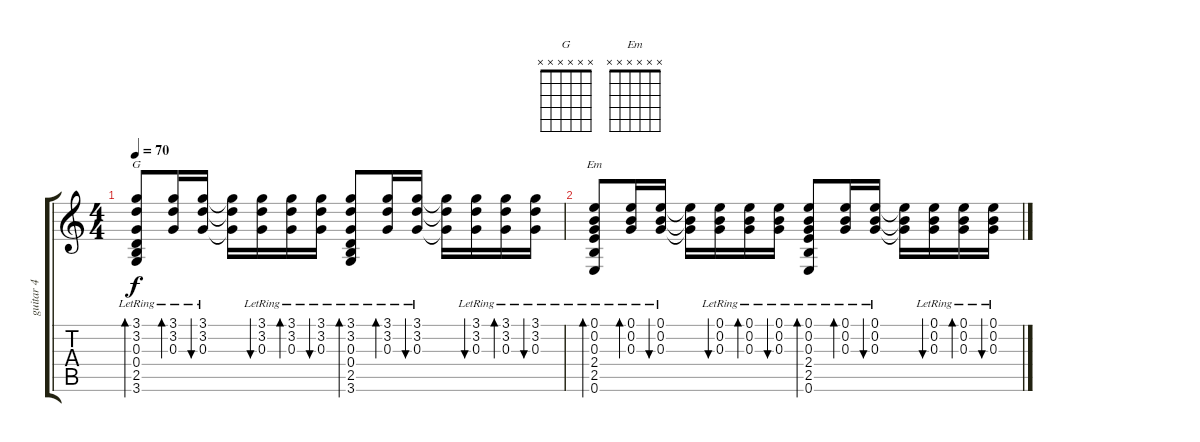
\track ("guitar 4" "guitar 4") {instrument electricguitarclean}
\staff {score tabs}
\tuning (E4 B3 G3 D3 A2 E2) {hide}
\chord ("G" x x x x x x) {firstfret 0}
\chord ("Em" x x x x x x) {firstfret 0}
\ts (4 4)
\tempo 70
\clef g2
\ks c
(3.1{lr} 3.2{lr} 0.3{lr} 0.4{lr} 2.5{lr} 3.6{lr}).8{bd 60 ch "G" dy f} (3.1{lr} 3.2{lr} 0.3{lr}).16{bd 60} (3.1{lr} 3.2{lr} 0.3{lr}).16{bu 60} (3.1{t} 3.2{t} 0.3{t}).16 (3.1{lr} 3.2{lr} 0.3{lr}).16{bu 60} (3.1{lr} 3.2{lr} 0.3{lr}).16{bd 60} (3.1{lr} 3.2{lr} 0.3{lr}).16{bu 60} (3.1{lr} 3.2{lr} 0.3{lr} 0.4{lr} 2.5{lr} 3.6{lr}).8{bd 60} (3.1{lr} 3.2{lr} 0.3{lr}).16{bd 60} (3.1{lr} 3.2{lr} 0.3{lr}).16{bu 60} (3.1{t} 3.2{t} 0.3{t}).16 (3.1{lr} 3.2{lr} 0.3{lr}).16{bu 60} (3.1{lr} 3.2{lr} 0.3{lr}).16{bd 60} (3.1{lr} 3.2{lr} 0.3{lr}).16{bu 60} |
(0.1{lr} 0.2{lr} 0.3{lr} 2.4{lr} 2.5{lr} 0.6{lr}).8{bd 60 ch "Em"} (0.1{lr} 0.2{lr} 0.3{lr}).16{bd 60} (0.1{lr} 0.2{lr} 0.3{lr}).16{bu 60} (0.1{t} 0.2{t} 0.3{t}).16 (0.1{lr} 0.2{lr} 0.3{lr}).16{bu 60} (0.1{lr} 0.2{lr} 0.3{lr}).16{bd 60} (0.1{lr} 0.2{lr} 0.3{lr}).16{bu 60} (0.1{lr} 0.2{lr} 0.3{lr} 2.4{lr} 2.5{lr} 0.6{lr}).8{bd 60} (0.1{lr} 0.2{lr} 0.3{lr}).16{bd 60} (0.1{lr} 0.2{lr} 0.3{lr}).16{bu 60} (0.1{t} 0.2{t} 0.3{t}).16 (0.1{lr} 0.2{lr} 0.3{lr}).16{bu 60} (0.1{lr} 0.2{lr} 0.3{lr}).16{bd 60} (0.1{lr} 0.2{lr} 0.3{lr}).16{bu 60}
